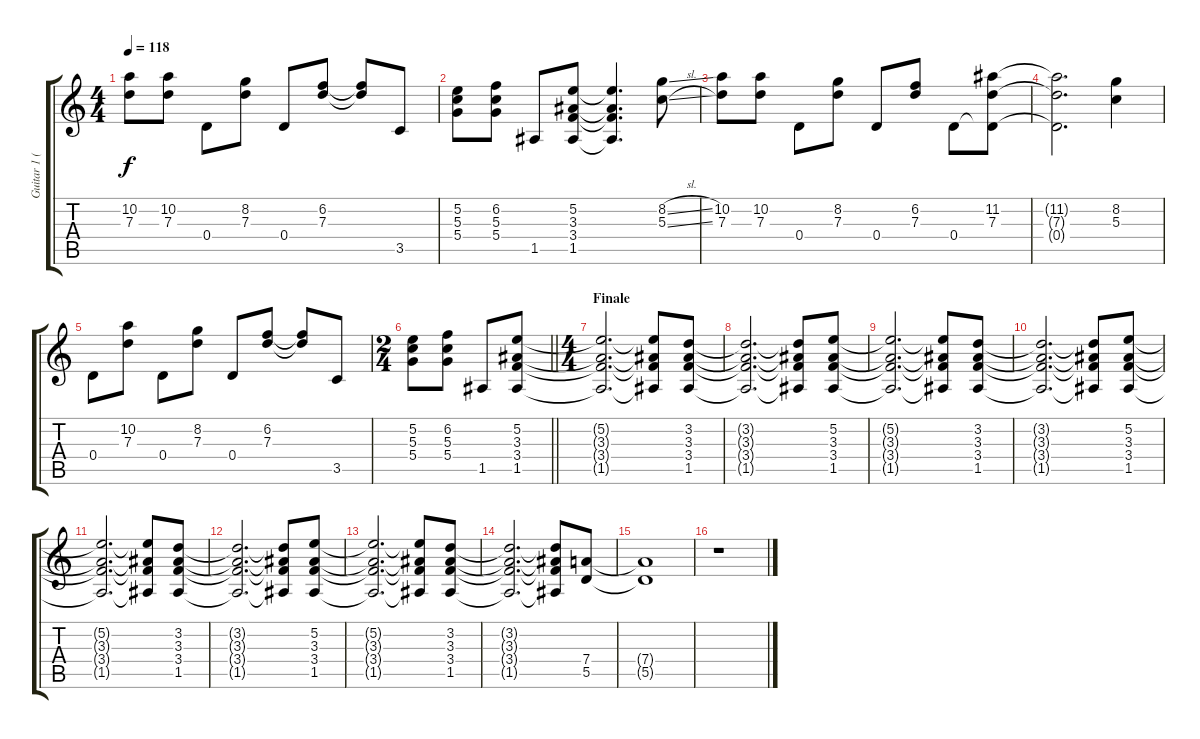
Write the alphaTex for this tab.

\track ("Guitar 1 (C. Degarmo)" "Guitar 1 (") {instrument distortionguitar}
\staff {score tabs}
\tuning (E4 B3 G3 D3 A2 E2) {hide}
\ts (4 4)
\tempo 118
\clef g2
\ks c
(10.2 7.3).8{dy f} (10.2 7.3).8 0.4.8 (8.2 7.3).8 0.4.8 (6.2 7.3).8 (6.2{t} 7.3{t}).8 3.5.8 |
(5.2 5.3 5.4).8 (6.2 5.3 5.4).8 1.5.8 (5.2 3.3 3.4 1.5).8 (5.2{t} 3.3{t} 3.4{t} 1.5{t}).4{d} (8.2{sl} 5.3{sl}).8 |
(10.2 7.3).8 (10.2 7.3).8 0.4.8 (8.2 7.3).8 0.4.8 (6.2 7.3).8 0.4.8 (11.2 7.3 0.4{t}).8 |
(11.2{t} 7.3{t} 0.4{t}).2{d} (8.2 5.3).4 |
0.4.8 (10.2 7.3).8 0.4.8 (8.2 7.3).8 0.4.8 (6.2 7.3).8 (6.2{t} 7.3{t}).8 3.5.8 |
\ts (2 4)
\barLineRight lightlight
(5.2 5.3 5.4).8 (6.2 5.3 5.4).8 1.5.8 (5.2 3.3 3.4 1.5).8 |
\ts (4 4)
\section ("" "Finale")
(5.2{t} 3.3{t} 3.4{t} 1.5{t}).2{d} (5.2{t} 3.3{t} 3.4{t} 1.5{t}).8 (3.2 3.3 3.4 1.5).8 |
(3.2{t} 3.3{t} 3.4{t} 1.5{t}).2{d} (3.2{t} 3.3{t} 3.4{t} 1.5{t}).8 (5.2 3.3 3.4 1.5).8 |
(5.2{t} 3.3{t} 3.4{t} 1.5{t}).2{d} (5.2{t} 3.3{t} 3.4{t} 1.5{t}).8 (3.2 3.3 3.4 1.5).8 |
(3.2{t} 3.3{t} 3.4{t} 1.5{t}).2{d} (3.2{t} 3.3{t} 3.4{t} 1.5{t}).8 (5.2 3.3 3.4 1.5).8 |
(5.2{t} 3.3{t} 3.4{t} 1.5{t}).2{d} (5.2{t} 3.3{t} 3.4{t} 1.5{t}).8 (3.2 3.3 3.4 1.5).8 |
(3.2{t} 3.3{t} 3.4{t} 1.5{t}).2{d} (3.2{t} 3.3{t} 3.4{t} 1.5{t}).8 (5.2 3.3 3.4 1.5).8 |
(5.2{t} 3.3{t} 3.4{t} 1.5{t}).2{d} (5.2{t} 3.3{t} 3.4{t} 1.5{t}).8 (3.2 3.3 3.4 1.5).8 |
(3.2{t} 3.3{t} 3.4{t} 1.5{t}).2{d} (3.2{t} 3.3{t} 3.4{t} 1.5{t}).8 (7.4 5.5).8 |
(7.4{t} 5.5{t}).1{volume 0} |
r.1
